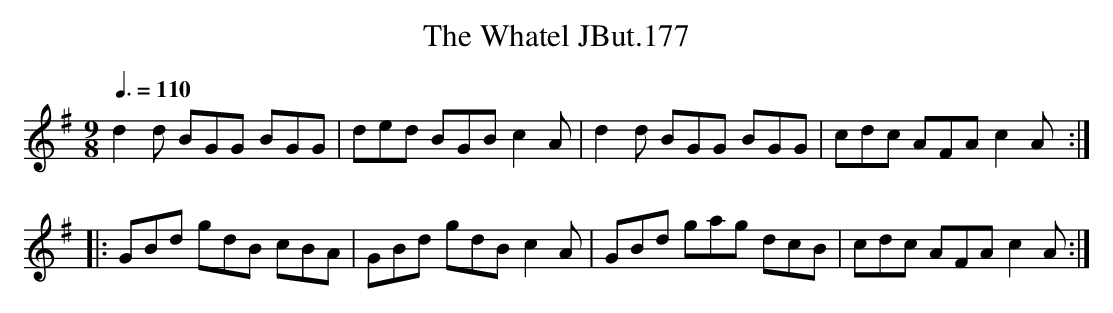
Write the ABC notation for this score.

X:1
T:Whatel JBut.177, The
M:9/8
L:1/8
Q:3/8=110
K:G
d2d BGG BGG | ded BGB c2A | d2d BGG BGG | cdc AFA c2A :|
|: GBd gdB cBA | GBd gdB c2A | GBd gag dcB | cdc AFA c2A :|
